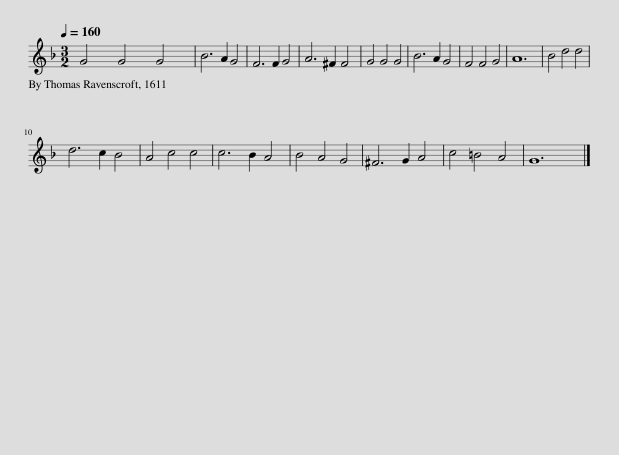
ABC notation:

X:1
L:1/8
Q:1/4=160
M:3/2
I:linebreak $
K:F
V:1 treble
V:1
 G4 G4 G4 | B6 A2 G4 | F6 F2 G4 | A6 ^F2 F4 | G4 G4 G4 | %5
 B6 A2 G4 | F4 F4 G4 | A12 | B4 d4 d4 |$ d6 c2 B4 | %10
 A4 c4 c4 | c6 B2 A4 | B4 A4 G4 | ^F6 G2 A4 | c4 =B4 A4 | %15
 G12 |] %16
